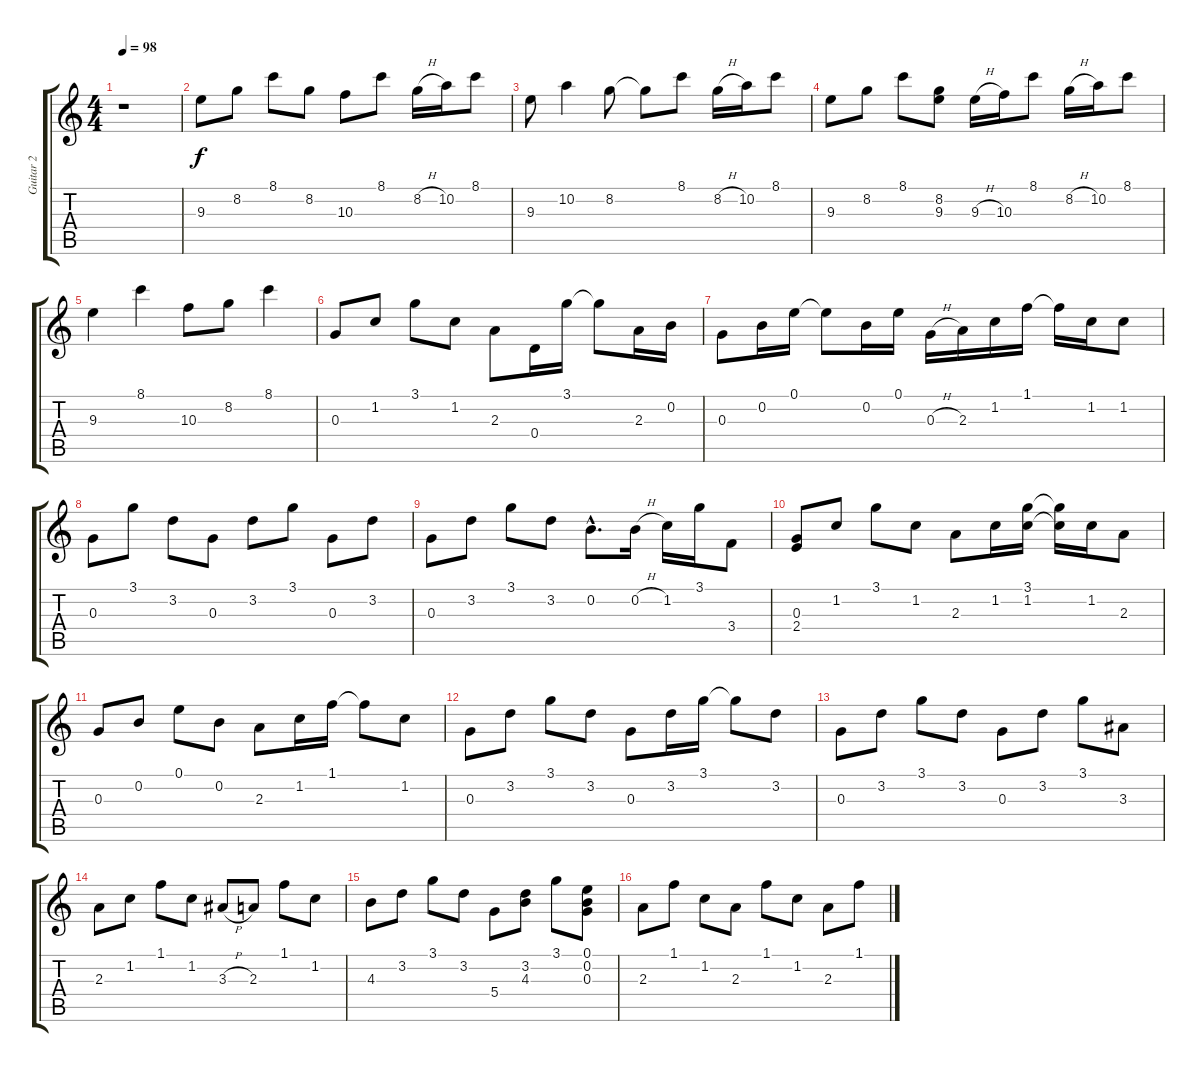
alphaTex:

\track ("Guitar 2" "Guitar 2") {instrument electricguitarclean}
\staff {score tabs}
\tuning (E4 B3 G3 D3 A2 E2) {hide}
\ts (4 4)
\tempo 98
\clef g2
\ks c
r.1{dy f instrument electricguitarclean} |
9.3.8 8.2.8 8.1.8 8.2.8 10.3.8 8.1.8 8.2{h}.16 10.2.16 8.1.8 |
9.3.8 10.2.4 8.2.8 8.2{t}.8 8.1.8 8.2{h}.16 10.2.16 8.1.8 |
9.3.8 8.2.8 8.1.8 (8.2 9.3).8 9.3{h}.16 10.3.16 8.1.8 8.2{h}.16 10.2.16 8.1.8 |
9.3.4 8.1.4 10.3.8 8.2.8 8.1.4 |
0.3.8 1.2.8 3.1.8 1.2.8 2.3.8 0.4.16 3.1.16 3.1{t}.8 2.3.16 0.2.16 |
0.3.8 0.2.16 0.1.16 0.1{t}.8 0.2.16 0.1.16 0.3{h}.16 2.3.16 1.2.16 1.1.16 1.1{t}.16 1.2.16 1.2.8 |
0.3.8 3.1.8 3.2.8 0.3.8 3.2.8 3.1.8 0.3.8 3.2.8 |
0.3.8 3.2.8 3.1.8 3.2.8 0.2{hac}.8{d} 0.2{h}.16 1.2.16 3.1.16 3.4.8 |
(0.3 2.4).8 1.2.8 3.1.8 1.2.8 2.3.8 1.2.16 (3.1 1.2).16 (3.1{t} 1.2{t}).16 1.2.16 2.3.8 |
0.3.8 0.2.8 0.1.8 0.2.8 2.3.8 1.2.16 1.1.16 1.1{t}.8 1.2.8 |
0.3.8 3.2.8 3.1.8 3.2.8 0.3.8 3.2.16 3.1.16 3.1{t}.8 3.2.8 |
0.3.8 3.2.8 3.1.8 3.2.8 0.3.8 3.2.8 3.1.8 3.3.8 |
2.3.8 1.2.8 1.1.8 1.2.8 3.3{h}.8 2.3.8 1.1.8 1.2.8 |
4.3.8 3.2.8 3.1.8 3.2.8 5.4.8 (3.2 4.3).8 3.1.8 (0.1 0.2 0.3).8 |
2.3.8 1.1.8 1.2.8 2.3.8 1.1.8 1.2.8 2.3.8 1.1.8
